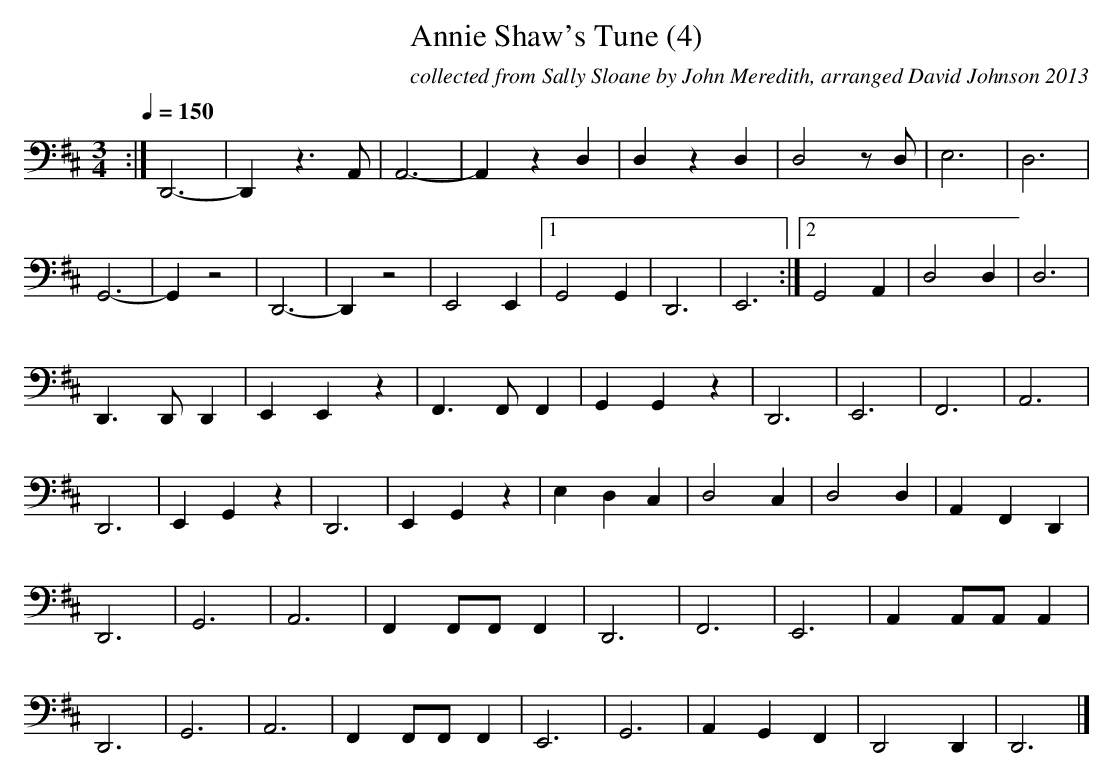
X:1
T:Annie Shaw's Tune (4)
C:collected from Sally Sloane by John Meredith, arranged David Johnson 2013
M:3/4
L:1/4
Q:150
K:Dmaj
V:1 clef=bass
:|D,,3-|D,,z3/2A,,/|A,,3-|A,,zD,|D,zD,|D,2z/D,/|E,3|D,3|
G,,3-|G,,z2|D,,3-|D,,z2|E,,2E,,|1G,,2G,,|D,,3|E,,3:|2G,,2A,,|D,2D,|D,3|
D,,>D,,D,,|E,,E,,z|F,,>F,,F,,|G,,G,,z|D,,3|E,,3|F,,3|A,,3|
D,,3|E,,G,,z|D,,3|E,,G,,z|E,D,C,|D,2C,|D,2D,|A,,F,,D,,|
D,,3|G,,3|A,,3|F,,F,,/F,,/F,,|D,,3|F,,3|E,,3|A,,A,,/A,,/A,,|
D,,3|G,,3|A,,3|F,,F,,/F,,/F,,|E,,3|G,,3|A,,G,,F,,|D,,2D,,|D,,3|]
